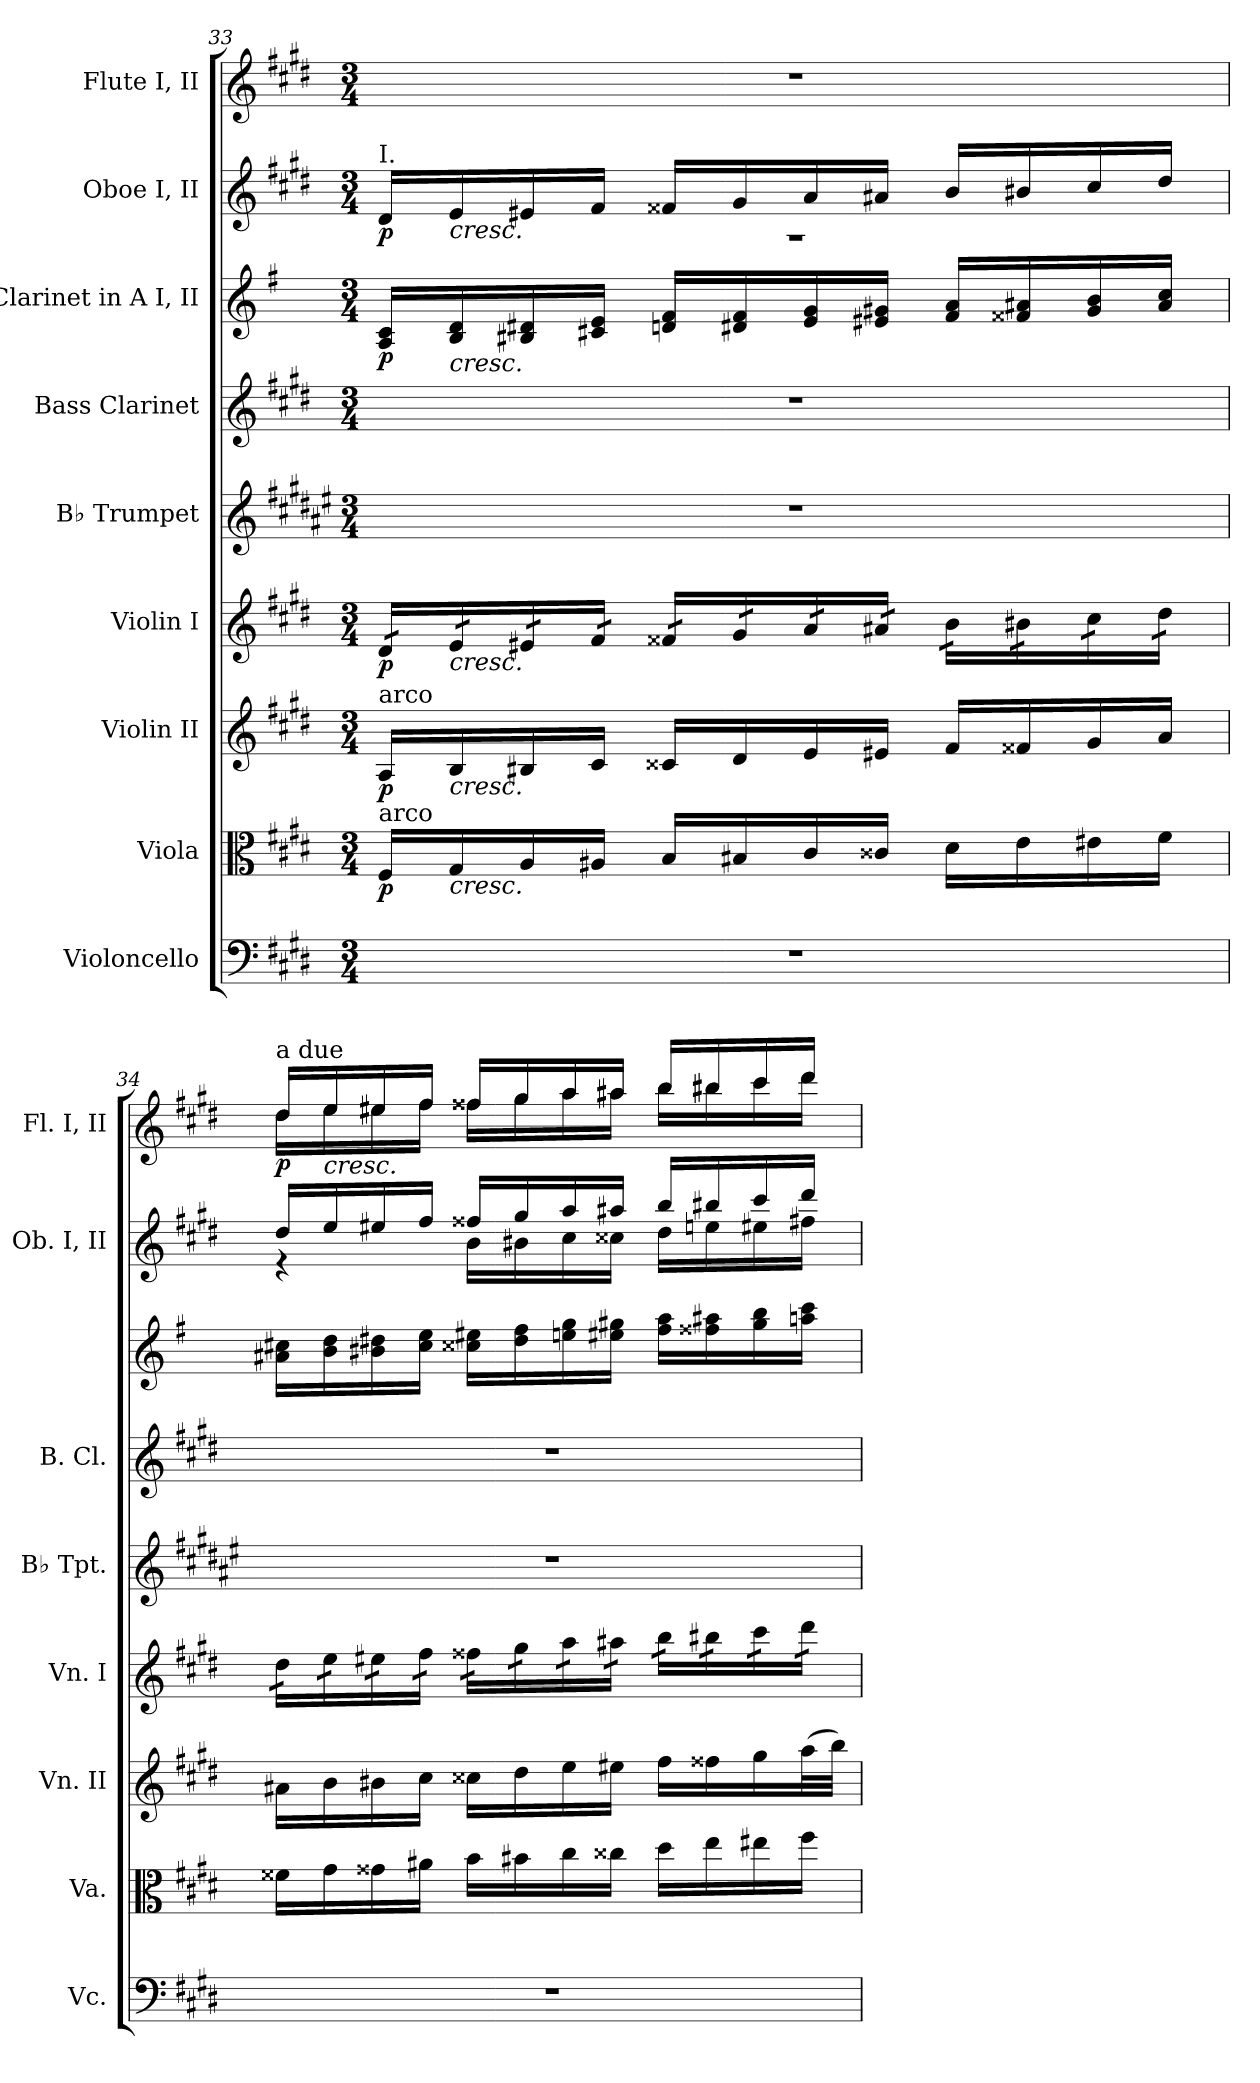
**kern	**kern	**dynam	**kern	**dynam	**kern	**dynam	**kern	**kern	**kern	**dynam	**kern	**dynam	**kern	**dynam
*part9	*part8	*part8	*part7	*part7	*part6	*part6	*part5	*part4	*part3	*part3	*part2	*part2	*part1	*part1
*staff9	*staff8	*staff8	*staff7	*staff7	*staff6	*staff6	*staff5	*staff4	*staff3	*staff3	*staff2	*staff2	*staff1	*staff1
*I"Violoncello	*I"Viola	*	*I"Violin II	*	*I"Violin I	*	*I"B♭ Trumpet	*I"Bass Clarinet	*I"Clarinet in A I, II	*	*I"Oboe I, II	*	*I"Flute I, II	*
*I'Vc.	*I'Va.	*	*I'Vn. II	*	*I'Vn. I	*	*I'B♭ Tpt.	*I'B. Cl.	*	*	*I'Ob. I, II	*	*I'Fl. I, II	*
*clefF4	*clefC3	*	*clefG2	*	*clefG2	*	*clefG2	*clefG2	*clefG2	*	*clefG2	*	*clefG2	*
*	*	*	*	*	*	*	*ITrd1c2	*ITrd9c15	*ITrd2c3	*	*	*	*	*
*k[f#c#g#d#]	*k[f#c#g#d#]	*	*k[f#c#g#d#]	*	*k[f#c#g#d#]	*	*k[f#c#g#d#]	*k[f#c#g#d#]	*k[f#c#g#d#]	*	*k[f#c#g#d#]	*	*k[f#c#g#d#]	*
*M3/4	*M3/4	*	*M3/4	*	*M3/4	*	*M3/4	*M3/4	*M3/4	*	*M3/4	*	*M3/4	*
=33	=33	=33	=33	=33	=33	=33	=33	=33	=33	=33	=33	=33	=33	=33
*	*	*	*	*	*	*	*	*	*	*	*^	*	*	*
!	!	!	!	!	!	!	!	!	!	!	!LO:TX:a:t=I.	!	!	!	!
!	!	!	!	!	!LO:TX:a:t=arco	!	!	!	!	!	!	!	!	!	!
!	!	!	!LO:TX:a:t=arco	!	!	!	!	!	!	!	!	!	!	!	!
!	!LO:TX:a:t=arco	!	!	!	!	!	!	!	!	!	!	!	!	!	!
!	!	!LO:DY:b	!	!LO:DY:b	!	!LO:DY:b	!	!	!	!LO:DY:b	!	!	!LO:DY:b	!	!
*	*	*	*	*	*tremolo	*	*	*	*	*	*	*	*	*	*
2.r	16F#/LL	p	16A/LL	p	32d#/LLL	p	2.r	2.r	16F#/ 16A/LL	p	16d#/LL	2.r	p	2.r	.
.	.	.	.	.	32d#/	.	.	.	.	.	.	.	.	.	.
!	!	!	!	!	!	!	!	!	!	!	!LO:TX:b:i:t=cresc.	!	!	!	!
!	!	!	!	!	!	!	!	!	!LO:TX:b:i:t=cresc.	!	!	!	!	!	!
!	!	!	!	!	!LO:TX:b:i:t=cresc.	!	!	!	!	!	!	!	!	!	!
!	!	!	!LO:TX:b:i:t=cresc.	!	!	!	!	!	!	!	!	!	!	!	!
!	!LO:TX:b:i:t=cresc.	!	!	!	!	!	!	!	!	!	!	!	!	!	!
.	16G#/	.	16B/	.	32e/	.	.	.	16G#/ 16B/	.	16e/	.	.	.	.
.	.	.	.	.	32e/	.	.	.	.	.	.	.	.	.	.
.	16A/	.	16B#X/	.	32e#X/	.	.	.	16G##X/ 16B#X/	.	16e#X/	.	.	.	.
.	.	.	.	.	32e#X/	.	.	.	.	.	.	.	.	.	.
.	16A#X/JJ	.	16c#/JJ	.	32f#/	.	.	.	16A#X/ 16c#/JJ	.	16f#/JJ	.	.	.	.
.	.	.	.	.	32f#/JJJ	.	.	.	.	.	.	.	.	.	.
.	16B/LL	.	16c##X/LL	.	32f##X/LLL	.	.	.	16Bn/ 16d#/LL	.	16f##X/LL	.	.	.	.
.	.	.	.	.	32f##X/	.	.	.	.	.	.	.	.	.	.
.	16B#X/	.	16d#/	.	32g#/	.	.	.	16B#X/ 16d#/	.	16g#/	.	.	.	.
.	.	.	.	.	32g#/	.	.	.	.	.	.	.	.	.	.
.	16c#/	.	16e/	.	32a/	.	.	.	16c#/ 16e/	.	16a/	.	.	.	.
.	.	.	.	.	32a/	.	.	.	.	.	.	.	.	.	.
.	16c##X/JJ	.	16e#X/JJ	.	32a#X/	.	.	.	16c##X/ 16e#X/JJ	.	16a#X/JJ	.	.	.	.
.	.	.	.	.	32a#X/JJJ	.	.	.	.	.	.	.	.	.	.
.	16d#\LL	.	16f#/LL	.	32b\LLL	.	.	.	16d#/ 16f#/LL	.	16b/LL	.	.	.	.
.	.	.	.	.	32b\	.	.	.	.	.	.	.	.	.	.
.	16e\	.	16f##X/	.	32b#X\	.	.	.	16d##X/ 16f##X/	.	16b#X/	.	.	.	.
.	.	.	.	.	32b#X\	.	.	.	.	.	.	.	.	.	.
.	16e#X\	.	16g#/	.	32cc#\	.	.	.	16e#/ 16g#/	.	16cc#/	.	.	.	.
.	.	.	.	.	32cc#\	.	.	.	.	.	.	.	.	.	.
.	16f#\JJ	.	16a/JJ	.	32dd#\	.	.	.	16f##/ 16a/JJ	.	16dd#/JJ	.	.	.	.
.	.	.	.	.	32dd#\JJJ	.	.	.	.	.	.	.	.	.	.
=34	=34	=34	=34	=34	=34	=34	=34	=34	=34	=34	=34	=34	=34	=34	=34
*	*	*	*	*	*	*	*	*	*	*	*	*	*	*^	*
!	!	!	!	!	!	!	!	!	!	!	!	!	!	!LO:TX:a:t=a due	!	!
!	!	!	!	!	!	!	!	!	!	!	!	!	!	!	!	!LO:DY:b
2.r	16f##X\LL	.	16a#X\LL	.	32dd#\LLL	.	2.r	2.r	16f##X\ 16a#X\LL	.	16dd#/LL	4r	.	16dd#/LL	16dd#\LL	p
.	.	.	.	.	32dd#\	.	.	.	.	.	.	.	.	.	.	.
!	!	!	!	!	!	!	!	!	!	!	!	!	!	!LO:TX:b:i:t=cresc.	!	!
.	16g#\	.	16b\	.	32ee\	.	.	.	16g#\ 16b\	.	16ee/	.	.	16ee/	16ee\	.
.	.	.	.	.	32ee\	.	.	.	.	.	.	.	.	.	.	.
.	16g##X\	.	16b#X\	.	32ee#X\	.	.	.	16g##X\ 16b#X\	.	16ee#X/	.	.	16ee#X/	16ee#\	.
.	.	.	.	.	32ee#X\	.	.	.	.	.	.	.	.	.	.	.
.	16a#X\JJ	.	16cc#\JJ	.	32ff#\	.	.	.	16a#\ 16cc#\JJ	.	16ff#/JJ	.	.	16ff#/JJ	16ff#\JJ	.
.	.	.	.	.	32ff#\JJJ	.	.	.	.	.	.	.	.	.	.	.
.	16b\LL	.	16cc##X\LL	.	32ff##X\LLL	.	.	.	16a##X\ 16cc##X\LL	.	16ff##X/LL	16b\LL	.	16ff##X/LL	16ff##\LL	.
.	.	.	.	.	32ff##X\	.	.	.	.	.	.	.	.	.	.	.
.	16b#X\	.	16dd#\	.	32gg#\	.	.	.	16b#\ 16dd#\	.	16gg#/	16b#X\	.	16gg#/	16gg#\	.
.	.	.	.	.	32gg#\	.	.	.	.	.	.	.	.	.	.	.
.	16cc#\	.	16ee\	.	32aa\	.	.	.	16cc#X\ 16ee\	.	16aa/	16cc#\	.	16aa/	16aa\	.
.	.	.	.	.	32aa\	.	.	.	.	.	.	.	.	.	.	.
.	16cc##X\JJ	.	16ee#X\JJ	.	32aa#X\	.	.	.	16cc##X\ 16ee#X\JJ	.	16aa#X/JJ	16cc##X\JJ	.	16aa#X/JJ	16aa#\JJ	.
.	.	.	.	.	32aa#X\JJJ	.	.	.	.	.	.	.	.	.	.	.
.	16dd#\LL	.	16ff#\LL	.	32bb\LLL	.	.	.	16dd#\ 16ff#\LL	.	16bb/LL	16dd#\LL	.	16bb/LL	16bb\LL	.
.	.	.	.	.	32bb\	.	.	.	.	.	.	.	.	.	.	.
.	16ee\	.	16ff##X\	.	32bb#X\	.	.	.	16dd##X\ 16ff##X\	.	16bb#X/	16een\	.	16bb#X/	16bb#\	.
.	.	.	.	.	32bb#X\	.	.	.	.	.	.	.	.	.	.	.
.	16ee#X\	.	16gg#\	.	32ccc#\	.	.	.	16ee#\ 16gg#\	.	16ccc#/	16ee#X\	.	16ccc#/	16ccc#\	.
.	.	.	.	.	32ccc#\	.	.	.	.	.	.	.	.	.	.	.
.	16ff#\JJ	.	(>32aa\L	.	32ddd#\	.	.	.	16ff#X\ 16aa\JJ	.	16ddd#/JJ	16ff#X\JJ	.	16ddd#/JJ	16ddd#\JJ	.
.	.	.	32bb\JJJ)	.	32ddd#\JJJ	.	.	.	.	.	.	.	.	.	.	.
*	*	*	*	*	*Xtremolo	*	*	*	*	*	*	*	*	*	*	*
*	*	*	*	*	*	*	*	*	*	*	*v	*v	*	*	*	*
*	*	*	*	*	*	*	*	*	*	*	*	*	*v	*v	*
=	=	=	=	=	=	=	=	=	=	=	=	=	=	=
*-	*-	*-	*-	*-	*-	*-	*-	*-	*-	*-	*-	*-	*-	*-
